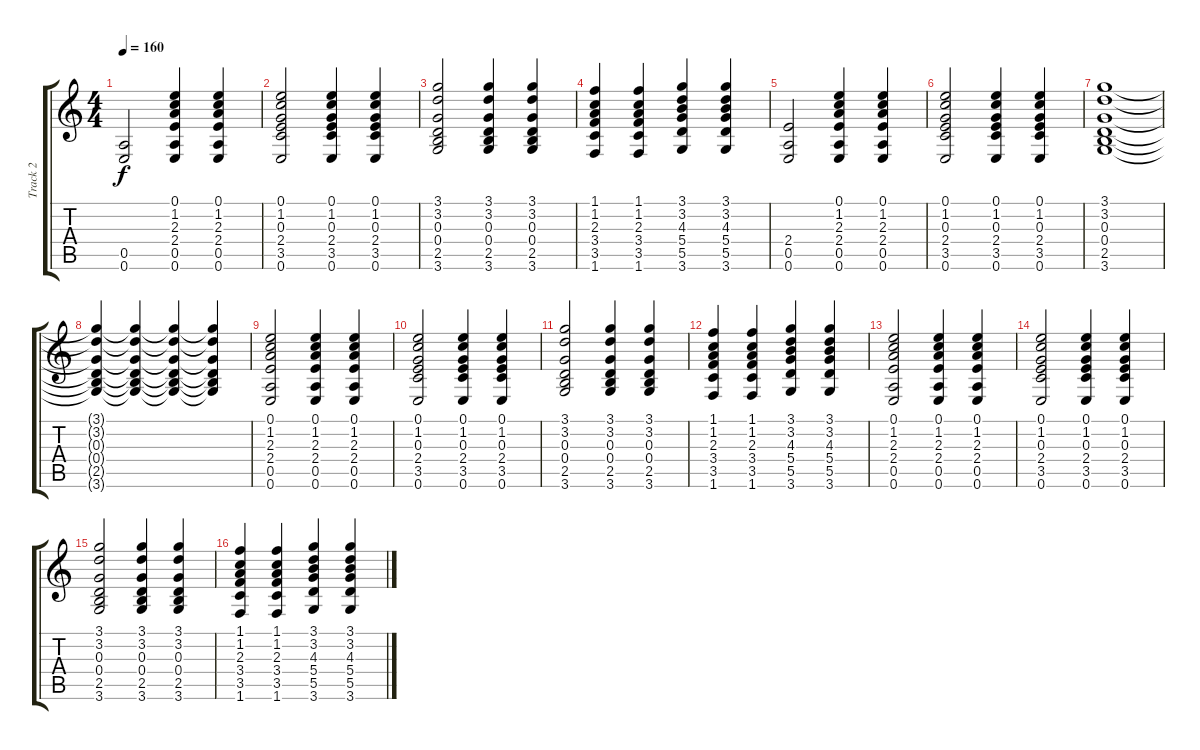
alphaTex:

\track ("Track 2" "Track 2") {instrument electricguitarjazz}
\staff {score tabs}
\tuning (E4 B3 G3 D3 A2 E2) {hide}
\ts (4 4)
\tempo 160
\clef g2
\ks c
(0.5 0.6).2{dy f instrument electricguitarjazz} (0.1 1.2 2.3 2.4 0.5 0.6).4 (0.1 1.2 2.3 2.4 0.5 0.6).4 |
(0.1 1.2 0.3 2.4 3.5 0.6).2 (0.1 1.2 0.3 2.4 3.5 0.6).4 (0.1 1.2 0.3 2.4 3.5 0.6).4 |
(3.1 3.2 0.3 0.4 2.5 3.6).2 (3.1 3.2 0.3 0.4 2.5 3.6).4 (3.1 3.2 0.3 0.4 2.5 3.6).4 |
(1.1 1.2 2.3 3.4 3.5 1.6).4 (1.1 1.2 2.3 3.4 3.5 1.6).4 (3.1 3.2 4.3 5.4 5.5 3.6).4 (3.1 3.2 4.3 5.4 5.5 3.6).4 |
(2.4 0.5 0.6).2 (0.1 1.2 2.3 2.4 0.5 0.6).4 (0.1 1.2 2.3 2.4 0.5 0.6).4 |
(0.1 1.2 0.3 2.4 3.5 0.6).2 (0.1 1.2 0.3 2.4 3.5 0.6).4 (0.1 1.2 0.3 2.4 3.5 0.6).4 |
(3.1 3.2 0.3 0.4 2.5 3.6).1 |
(3.1{t} 3.2{t} 0.3{t} 0.4{t} 2.5{t} 3.6{t}).4 (3.1{t} 3.2{t} 0.3{t} 0.4{t} 2.5{t} 3.6{t}).4 (3.1{t} 3.2{t} 0.3{t} 0.4{t} 2.5{t} 3.6{t}).4 (3.1{t} 3.2{t} 0.3{t} 0.4{t} 2.5{t} 3.6{t}).4 |
(0.1 1.2 2.3 2.4 0.5 0.6).2 (0.1 1.2 2.3 2.4 0.5 0.6).4 (0.1 1.2 2.3 2.4 0.5 0.6).4 |
(0.1 1.2 0.3 2.4 3.5 0.6).2 (0.1 1.2 0.3 2.4 3.5 0.6).4 (0.1 1.2 0.3 2.4 3.5 0.6).4 |
(3.1 3.2 0.3 0.4 2.5 3.6).2 (3.1 3.2 0.3 0.4 2.5 3.6).4 (3.1 3.2 0.3 0.4 2.5 3.6).4 |
(1.1 1.2 2.3 3.4 3.5 1.6).4 (1.1 1.2 2.3 3.4 3.5 1.6).4 (3.1 3.2 4.3 5.4 5.5 3.6).4 (3.1 3.2 4.3 5.4 5.5 3.6).4 |
(0.1 1.2 2.3 2.4 0.5 0.6).2 (0.1 1.2 2.3 2.4 0.5 0.6).4 (0.1 1.2 2.3 2.4 0.5 0.6).4 |
(0.1 1.2 0.3 2.4 3.5 0.6).2 (0.1 1.2 0.3 2.4 3.5 0.6).4 (0.1 1.2 0.3 2.4 3.5 0.6).4 |
(3.1 3.2 0.3 0.4 2.5 3.6).2 (3.1 3.2 0.3 0.4 2.5 3.6).4 (3.1 3.2 0.3 0.4 2.5 3.6).4 |
(1.1 1.2 2.3 3.4 3.5 1.6).4 (1.1 1.2 2.3 3.4 3.5 1.6).4 (3.1 3.2 4.3 5.4 5.5 3.6).4 (3.1 3.2 4.3 5.4 5.5 3.6).4
